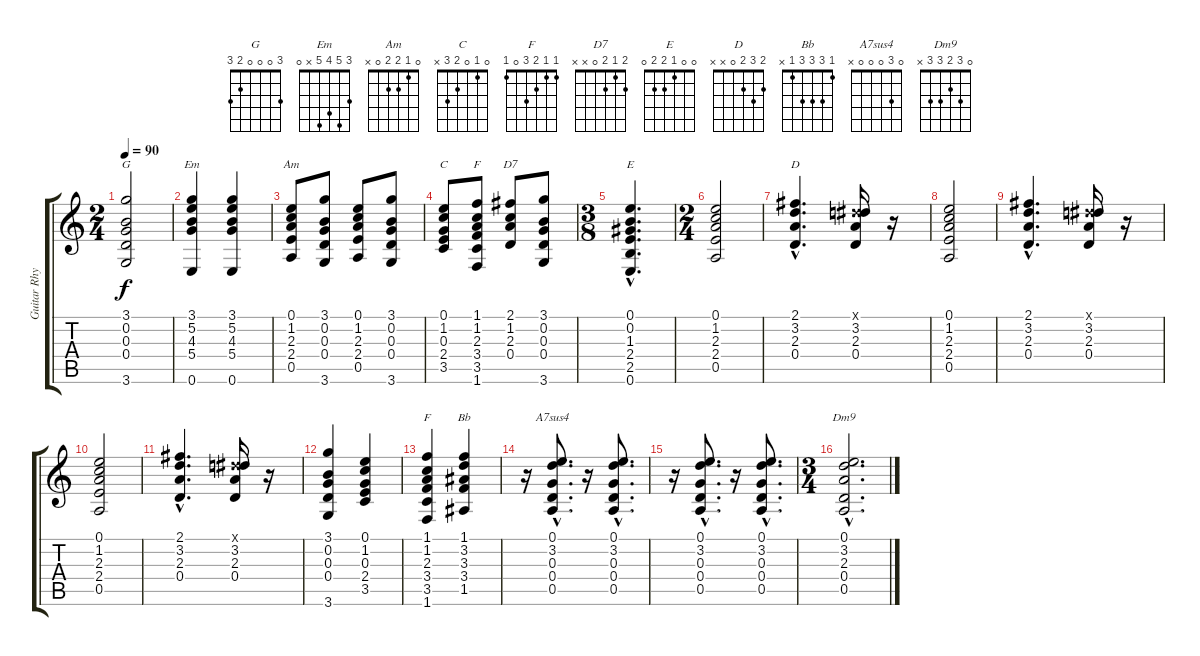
\track ("Guitar Rhythm" "Guitar Rhy") {instrument acousticguitarnylon}
\staff {score tabs}
\tuning (E4 B3 G3 D3 A2 E2) {hide}
\chord ("G" 3 0 0 0 2 3)
\chord ("Em" 3 5 4 5 x 0)
\chord ("Am" 0 1 2 2 0 x)
\chord ("C" 0 1 0 2 3 x)
\chord ("F" 1 1 2 3 3 1)
\chord ("D7" 2 1 2 0 x x)
\chord ("E" 0 0 1 2 2 0)
\chord ("D" 2 3 2 0 x x)
\chord ("F" 1 1 2 3 0 1)
\chord ("Bb" 1 3 3 3 1 x)
\chord ("A7sus4" 0 3 0 0 0 x)
\chord ("Dm9" 0 3 2 3 3 x)
\ts (2 4)
\tempo 90
\clef g2
\ks c
(3.1 0.2 0.3 0.4 3.6).2{ch "G" dy f} |
(3.1 5.2 4.3 5.4 0.6).4{ch "Em"} (3.1 5.2 4.3 5.4 0.6).4 |
(0.1 1.2 2.3 2.4 0.5).8{ch "Am"} (3.1 0.2 0.3 0.4 3.6).8 (0.1 1.2 2.3 2.4 0.5).8 (3.1 0.2 0.3 0.4 3.6).8 |
(0.1 1.2 0.3 2.4 3.5).8{ch "C"} (1.1 1.2 2.3 3.4 3.5 1.6).8{ch "F"} (2.1 1.2 2.3 0.4).8{ch "D7"} (3.1 0.2 0.3 0.4 3.6).8 |
\ts (3 8)
(0.1{hac} 0.2{hac} 1.3{hac} 2.4{hac} 2.5{hac} 0.6{hac}).4{d ch "E"} |
\ts (2 4)
(0.1 1.2 2.3 2.4 0.5).2 |
(2.1{hac} 3.2{hac} 2.3{hac} 0.4{hac}).4{d ch "D"} (-1.1{x} 3.2 2.3 0.4).16 r.16 |
(0.1 1.2 2.3 2.4 0.5).2 |
(2.1{hac} 3.2{hac} 2.3{hac} 0.4{hac}).4{d} (-1.1{x} 3.2 2.3 0.4).16 r.16 |
(0.1 1.2 2.3 2.4 0.5).2 |
(2.1{hac} 3.2{hac} 2.3{hac} 0.4{hac}).4{d} (-1.1{x} 3.2 2.3 0.4).16 r.16 |
(3.1 0.2 0.3 0.4 3.6).4 (0.1 1.2 0.3 2.4 3.5).4 |
(1.1 1.2 2.3 3.4 3.5 1.6).4{ch "F"} (1.1 3.2 3.3 3.4 1.5).4{ch "Bb"} |
r.16 (0.1{hac} 3.2{hac} 0.3{hac} 0.4{hac} 0.5{hac}).8{d ch "A7sus4"} r.16 (0.1{hac} 3.2{hac} 0.3{hac} 0.4{hac} 0.5{hac}).8{d} |
r.16 (0.1{hac} 3.2{hac} 0.3{hac} 0.4{hac} 0.5{hac}).8{d} r.16 (0.1{hac} 3.2{hac} 0.3{hac} 0.4{hac} 0.5{hac}).8{d} |
\ts (3 4)
(0.1{hac} 3.2{hac} 2.3{hac} 0.4{hac} 0.5{hac}).2{d ch "Dm9"}
